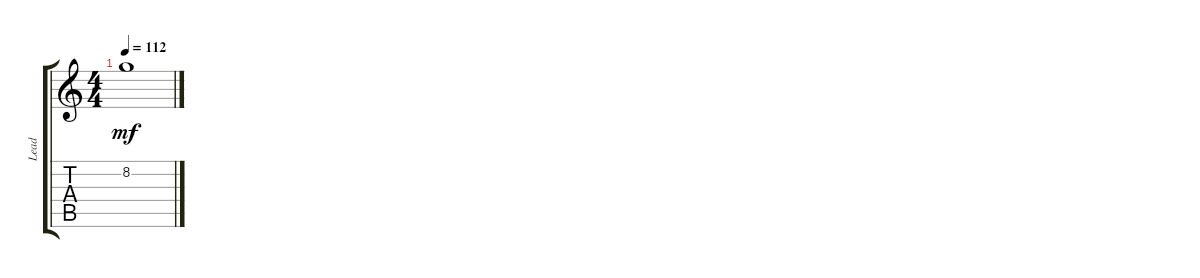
\track ("Lead" "Lead") {instrument distortionguitar}
\staff {score tabs}
\tuning (E4 B3 G3 D3 A2 E2) {hide}
\ts (4 4)
\tempo 112
\clef g2
\ks c
8.2{t}.1{dy mf}
